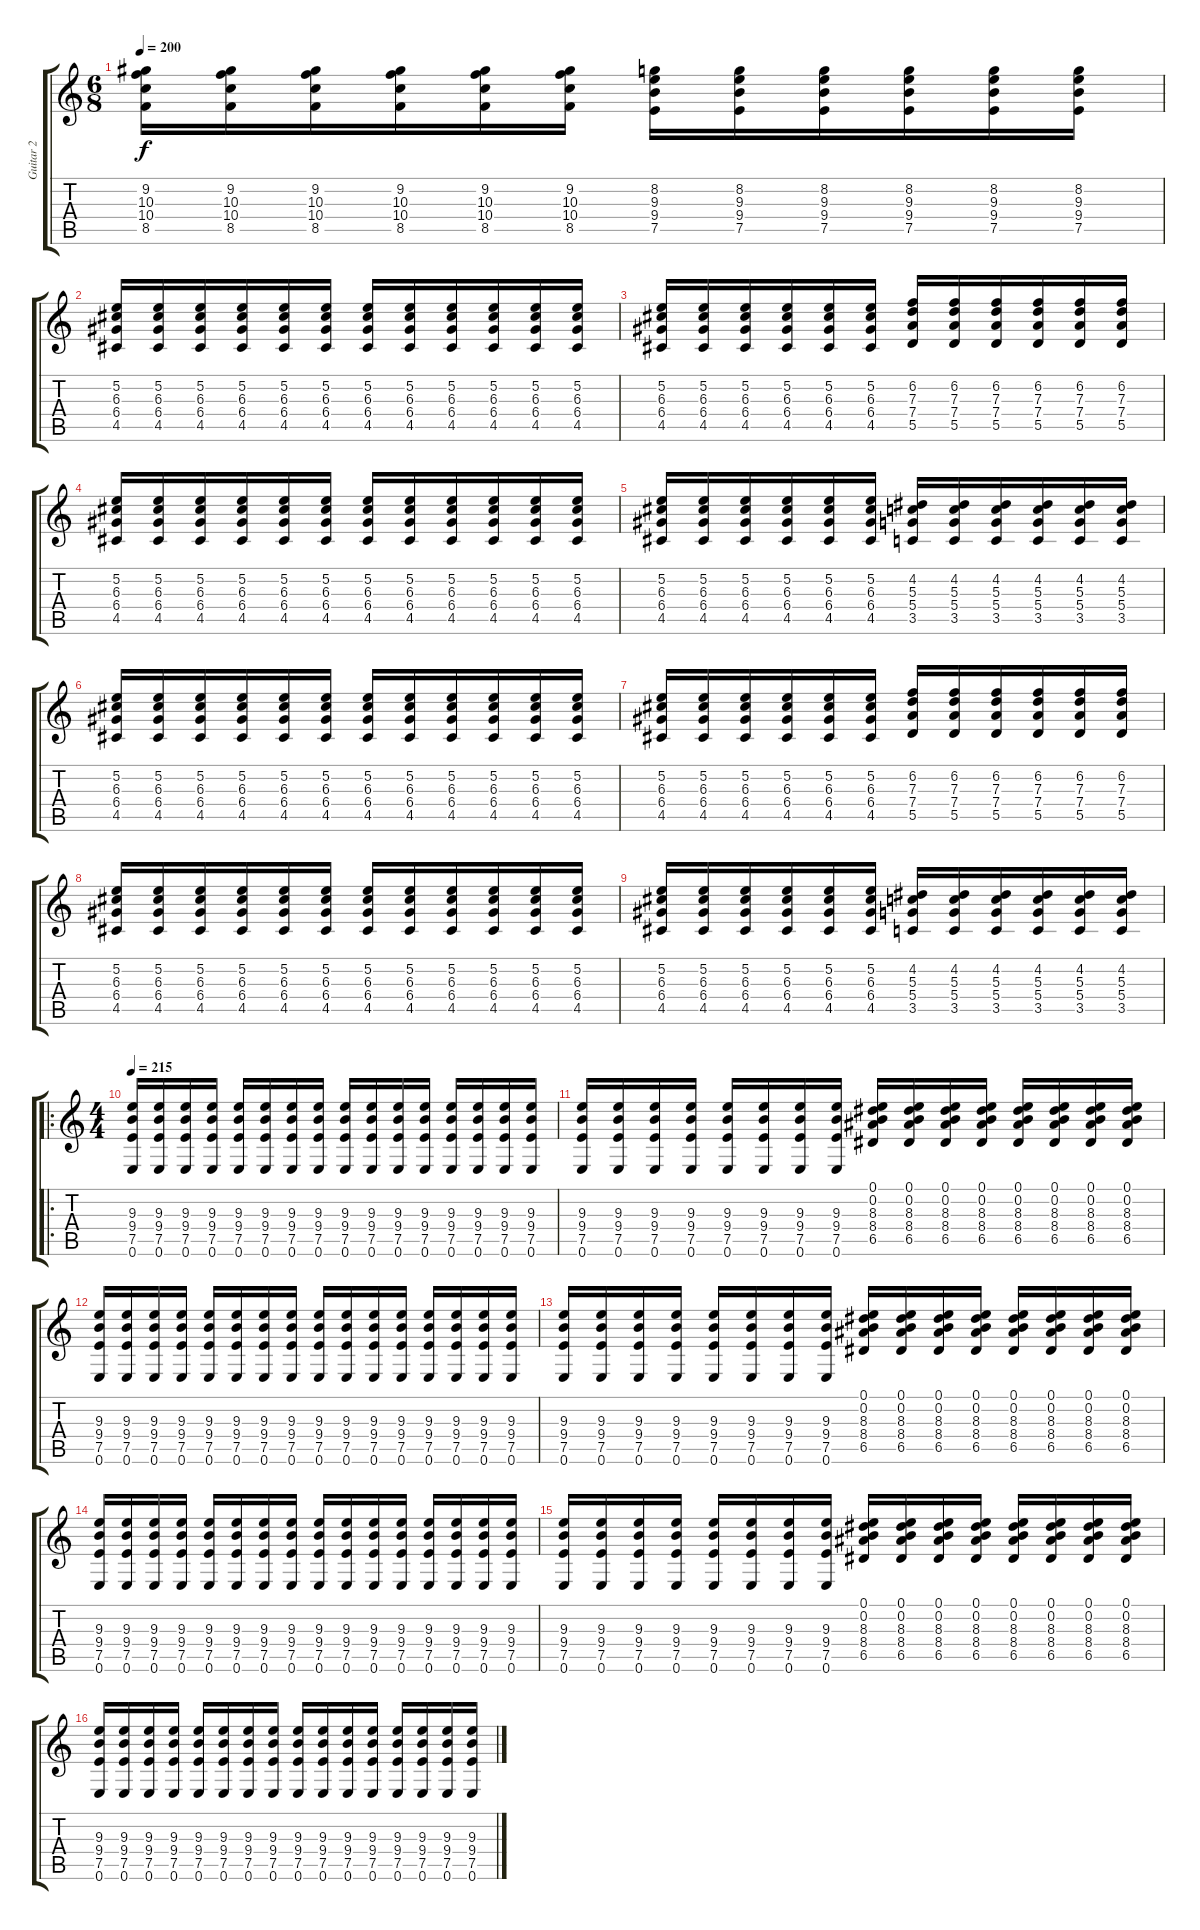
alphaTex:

\track ("Guitar 2" "Guitar 2") {instrument distortionguitar}
\staff {score tabs}
\tuning (E4 B3 G3 D3 A2 E2) {hide}
\ts (6 8)
\tempo 200
\clef g2
\ks c
(9.2 10.3 10.4 8.5).16{dy f} (9.2 10.3 10.4 8.5).16 (9.2 10.3 10.4 8.5).16 (9.2 10.3 10.4 8.5).16 (9.2 10.3 10.4 8.5).16 (9.2 10.3 10.4 8.5).16 (8.2 9.3 9.4 7.5).16 (8.2 9.3 9.4 7.5).16 (8.2 9.3 9.4 7.5).16 (8.2 9.3 9.4 7.5).16 (8.2 9.3 9.4 7.5).16 (8.2 9.3 9.4 7.5).16 |
(5.2 6.3 6.4 4.5).16 (5.2 6.3 6.4 4.5).16 (5.2 6.3 6.4 4.5).16 (5.2 6.3 6.4 4.5).16 (5.2 6.3 6.4 4.5).16 (5.2 6.3 6.4 4.5).16 (5.2 6.3 6.4 4.5).16 (5.2 6.3 6.4 4.5).16 (5.2 6.3 6.4 4.5).16 (5.2 6.3 6.4 4.5).16 (5.2 6.3 6.4 4.5).16 (5.2 6.3 6.4 4.5).16 |
(5.2 6.3 6.4 4.5).16 (5.2 6.3 6.4 4.5).16 (5.2 6.3 6.4 4.5).16 (5.2 6.3 6.4 4.5).16 (5.2 6.3 6.4 4.5).16 (5.2 6.3 6.4 4.5).16 (6.2 7.3 7.4 5.5).16 (6.2 7.3 7.4 5.5).16 (6.2 7.3 7.4 5.5).16 (6.2 7.3 7.4 5.5).16 (6.2 7.3 7.4 5.5).16 (6.2 7.3 7.4 5.5).16 |
(5.2 6.3 6.4 4.5).16 (5.2 6.3 6.4 4.5).16 (5.2 6.3 6.4 4.5).16 (5.2 6.3 6.4 4.5).16 (5.2 6.3 6.4 4.5).16 (5.2 6.3 6.4 4.5).16 (5.2 6.3 6.4 4.5).16 (5.2 6.3 6.4 4.5).16 (5.2 6.3 6.4 4.5).16 (5.2 6.3 6.4 4.5).16 (5.2 6.3 6.4 4.5).16 (5.2 6.3 6.4 4.5).16 |
(5.2 6.3 6.4 4.5).16 (5.2 6.3 6.4 4.5).16 (5.2 6.3 6.4 4.5).16 (5.2 6.3 6.4 4.5).16 (5.2 6.3 6.4 4.5).16 (5.2 6.3 6.4 4.5).16 (4.2 5.3 5.4 3.5).16 (4.2 5.3 5.4 3.5).16 (4.2 5.3 5.4 3.5).16 (4.2 5.3 5.4 3.5).16 (4.2 5.3 5.4 3.5).16 (4.2 5.3 5.4 3.5).16 |
(5.2 6.3 6.4 4.5).16 (5.2 6.3 6.4 4.5).16 (5.2 6.3 6.4 4.5).16 (5.2 6.3 6.4 4.5).16 (5.2 6.3 6.4 4.5).16 (5.2 6.3 6.4 4.5).16 (5.2 6.3 6.4 4.5).16 (5.2 6.3 6.4 4.5).16 (5.2 6.3 6.4 4.5).16 (5.2 6.3 6.4 4.5).16 (5.2 6.3 6.4 4.5).16 (5.2 6.3 6.4 4.5).16 |
(5.2 6.3 6.4 4.5).16 (5.2 6.3 6.4 4.5).16 (5.2 6.3 6.4 4.5).16 (5.2 6.3 6.4 4.5).16 (5.2 6.3 6.4 4.5).16 (5.2 6.3 6.4 4.5).16 (6.2 7.3 7.4 5.5).16 (6.2 7.3 7.4 5.5).16 (6.2 7.3 7.4 5.5).16 (6.2 7.3 7.4 5.5).16 (6.2 7.3 7.4 5.5).16 (6.2 7.3 7.4 5.5).16 |
(5.2 6.3 6.4 4.5).16 (5.2 6.3 6.4 4.5).16 (5.2 6.3 6.4 4.5).16 (5.2 6.3 6.4 4.5).16 (5.2 6.3 6.4 4.5).16 (5.2 6.3 6.4 4.5).16 (5.2 6.3 6.4 4.5).16 (5.2 6.3 6.4 4.5).16 (5.2 6.3 6.4 4.5).16 (5.2 6.3 6.4 4.5).16 (5.2 6.3 6.4 4.5).16 (5.2 6.3 6.4 4.5).16 |
(5.2 6.3 6.4 4.5).16 (5.2 6.3 6.4 4.5).16 (5.2 6.3 6.4 4.5).16 (5.2 6.3 6.4 4.5).16 (5.2 6.3 6.4 4.5).16 (5.2 6.3 6.4 4.5).16 (4.2 5.3 5.4 3.5).16 (4.2 5.3 5.4 3.5).16 (4.2 5.3 5.4 3.5).16 (4.2 5.3 5.4 3.5).16 (4.2 5.3 5.4 3.5).16 (4.2 5.3 5.4 3.5).16 |
\ro
\ts (4 4)
\tempo 215
(9.3 9.4 7.5 0.6).16{volume 8} (9.3 9.4 7.5 0.6).16 (9.3 9.4 7.5 0.6).16 (9.3 9.4 7.5 0.6).16 (9.3 9.4 7.5 0.6).16 (9.3 9.4 7.5 0.6).16 (9.3 9.4 7.5 0.6).16 (9.3 9.4 7.5 0.6).16 (9.3 9.4 7.5 0.6).16 (9.3 9.4 7.5 0.6).16 (9.3 9.4 7.5 0.6).16 (9.3 9.4 7.5 0.6).16 (9.3 9.4 7.5 0.6).16 (9.3 9.4 7.5 0.6).16 (9.3 9.4 7.5 0.6).16 (9.3 9.4 7.5 0.6).16 |
(9.3 9.4 7.5 0.6).16 (9.3 9.4 7.5 0.6).16 (9.3 9.4 7.5 0.6).16 (9.3 9.4 7.5 0.6).16 (9.3 9.4 7.5 0.6).16 (9.3 9.4 7.5 0.6).16 (9.3 9.4 7.5 0.6).16 (9.3 9.4 7.5 0.6).16 (0.1 0.2 8.3 8.4 6.5).16 (0.1 0.2 8.3 8.4 6.5).16 (0.1 0.2 8.3 8.4 6.5).16 (0.1 0.2 8.3 8.4 6.5).16 (0.1 0.2 8.3 8.4 6.5).16 (0.1 0.2 8.3 8.4 6.5).16 (0.1 0.2 8.3 8.4 6.5).16 (0.1 0.2 8.3 8.4 6.5).16 |
(9.3 9.4 7.5 0.6).16 (9.3 9.4 7.5 0.6).16 (9.3 9.4 7.5 0.6).16 (9.3 9.4 7.5 0.6).16 (9.3 9.4 7.5 0.6).16 (9.3 9.4 7.5 0.6).16 (9.3 9.4 7.5 0.6).16 (9.3 9.4 7.5 0.6).16 (9.3 9.4 7.5 0.6).16 (9.3 9.4 7.5 0.6).16 (9.3 9.4 7.5 0.6).16 (9.3 9.4 7.5 0.6).16 (9.3 9.4 7.5 0.6).16 (9.3 9.4 7.5 0.6).16 (9.3 9.4 7.5 0.6).16 (9.3 9.4 7.5 0.6).16 |
(9.3 9.4 7.5 0.6).16 (9.3 9.4 7.5 0.6).16 (9.3 9.4 7.5 0.6).16 (9.3 9.4 7.5 0.6).16 (9.3 9.4 7.5 0.6).16 (9.3 9.4 7.5 0.6).16 (9.3 9.4 7.5 0.6).16 (9.3 9.4 7.5 0.6).16 (0.1 0.2 8.3 8.4 6.5).16 (0.1 0.2 8.3 8.4 6.5).16 (0.1 0.2 8.3 8.4 6.5).16 (0.1 0.2 8.3 8.4 6.5).16 (0.1 0.2 8.3 8.4 6.5).16 (0.1 0.2 8.3 8.4 6.5).16 (0.1 0.2 8.3 8.4 6.5).16 (0.1 0.2 8.3 8.4 6.5).16 |
(9.3 9.4 7.5 0.6).16 (9.3 9.4 7.5 0.6).16 (9.3 9.4 7.5 0.6).16 (9.3 9.4 7.5 0.6).16 (9.3 9.4 7.5 0.6).16 (9.3 9.4 7.5 0.6).16 (9.3 9.4 7.5 0.6).16 (9.3 9.4 7.5 0.6).16 (9.3 9.4 7.5 0.6).16 (9.3 9.4 7.5 0.6).16 (9.3 9.4 7.5 0.6).16 (9.3 9.4 7.5 0.6).16 (9.3 9.4 7.5 0.6).16 (9.3 9.4 7.5 0.6).16 (9.3 9.4 7.5 0.6).16 (9.3 9.4 7.5 0.6).16 |
(9.3 9.4 7.5 0.6).16 (9.3 9.4 7.5 0.6).16 (9.3 9.4 7.5 0.6).16 (9.3 9.4 7.5 0.6).16 (9.3 9.4 7.5 0.6).16 (9.3 9.4 7.5 0.6).16 (9.3 9.4 7.5 0.6).16 (9.3 9.4 7.5 0.6).16 (0.1 0.2 8.3 8.4 6.5).16 (0.1 0.2 8.3 8.4 6.5).16 (0.1 0.2 8.3 8.4 6.5).16 (0.1 0.2 8.3 8.4 6.5).16 (0.1 0.2 8.3 8.4 6.5).16 (0.1 0.2 8.3 8.4 6.5).16 (0.1 0.2 8.3 8.4 6.5).16 (0.1 0.2 8.3 8.4 6.5).16 |
(9.3 9.4 7.5 0.6).16 (9.3 9.4 7.5 0.6).16 (9.3 9.4 7.5 0.6).16 (9.3 9.4 7.5 0.6).16 (9.3 9.4 7.5 0.6).16 (9.3 9.4 7.5 0.6).16 (9.3 9.4 7.5 0.6).16 (9.3 9.4 7.5 0.6).16 (9.3 9.4 7.5 0.6).16 (9.3 9.4 7.5 0.6).16 (9.3 9.4 7.5 0.6).16 (9.3 9.4 7.5 0.6).16 (9.3 9.4 7.5 0.6).16 (9.3 9.4 7.5 0.6).16 (9.3 9.4 7.5 0.6).16 (9.3 9.4 7.5 0.6).16
